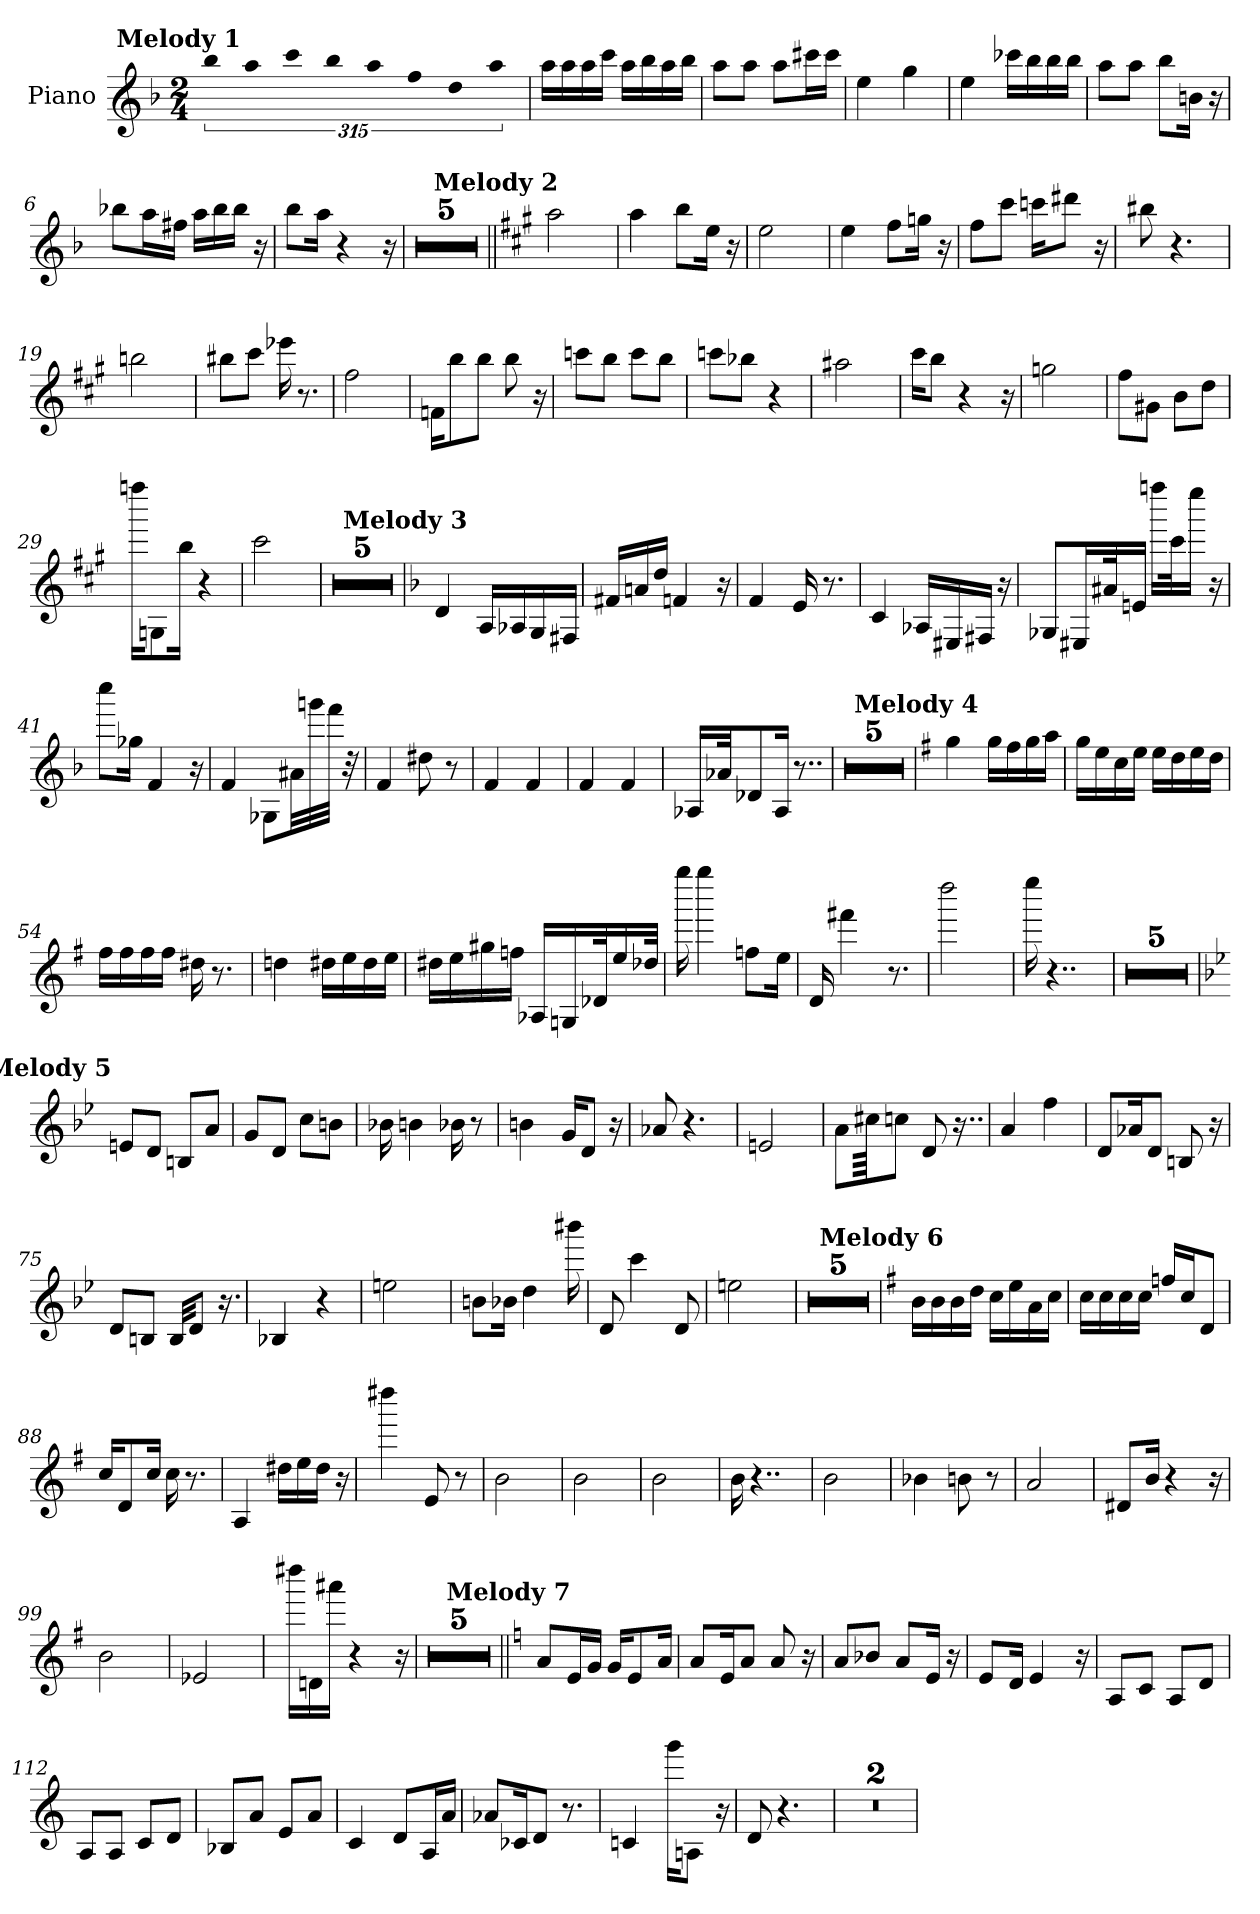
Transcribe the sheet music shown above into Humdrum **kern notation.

**kern
*part1
*staff1
*I"Piano
*I'Pno
*clefG2
*k[b-]
*F:
*M2/4
!!LO:REH:place=s1:b:enc=none:fs=14:t=Melody 1
=
!LO:N:vis=16
10080bb-\
!LO:N:vis=16
10080aa\
!LO:N:vis=16
10080ccc\
!LO:N:vis=16
10080bb-\
!LO:N:vis=16
10080aa\
!LO:N:vis=16
10080ff\
!LO:N:vis=16
10080dd\
!LO:N:vis=16
10080aa\
=1
16aa\LL
16aa\
16aa\
16ccc\JJ
16aa\LL
16bb-\
16aa\
16bb-\JJ
=2
8aa\L
8aa\J
8aa\L
16ccc#X\L
16ccc#\JJ
=3
4ee\
4gg\
=4
4ee\
16ccc-X\LL
16bb-\
16bb-\
16bb-\JJ
!!LO:LB:g=z
=5
8aa\L
8aa\J
8bb-\L
16bn\Jk
16r
=6
8bb-X\L
16aa\L
16ff#X\JJ
16aa\LL
16bb-\
16bb-\JJ
16r
=7
8bb-\L
16aa\Jk
4r
16r
=8
2r
=9
2r
=10
2r
=11
2r
=12
2r
!!LO:LB:g=z
!!LO:REH:place=s1:b:enc=none:fs=14:t=Melody 2
=13||
*k[f#c#g#]
*A:
2aa\
=14
4aa\
8bb\L
16ee\Jk
16r
=15
2ee\
=16
4ee\
8ff#\L
16ggn\Jk
16r
=17
8ff#\L
8ccc#\J
16cccn\KL
8ddd#X\J
16r
=18
8bb#X\
4.r
=19
2bbn\
=20
8bb#X\L
8ccc#\J
16eee-X\
8.r
!!LO:LB:g=z
=21
2ff#\
=22
16fn\KL
8bb\
8bb\J
8bb\
16r
=23
8cccn\L
8bb\J
8ccc\L
8bb\J
=24
8cccn\L
8bb-X\J
4r
=25
2aa#X\
=26
16ccc#\KL
8bb\J
4r
16r
=27
2ggn\
=28
8ff#\L
8g#X\J
8b\L
8dd\J
!!LO:LB:g=z
=29
16ffffn\KL
8Gn\
16bb\Jk
4r
=30
2ccc#\
=31
2r
=32
2r
=33
2r
=34
2r
=35
2r
!!LO:REH:place=s1:b:enc=none:fs=14:t=Melody 3
=36
*k[b-]
*F:
4d/
16A/LL
16A-X/
16G/
16F#X/JJ
=37
16f#X/LL
16an/
16dd/JJ
4fn/
16r
!!LO:LB:g=z
=38
4f/
16e/
8.r
=39
4c/
16A-X/LL
16E#X/
16F#X/JJ
16r
=40
8G-X/L
16E#X/L
32a#X/K
16en/JJ
16ffffn\LL
32ccc\K
16eeee\JJ
16r
=41
8cccc\L
16gg-X\Jk
4f/
16r
=42
4f/
8G-X\L
32a#X\LL
32gggn\
32fff\JJJ
32r
=43
4f/
8dd#X\
8r
!!LO:LB:g=z
=44
4f/
4f/
=45
4f/
4f/
=46
16A-X/LL
32a-X/JK
8d-X/
16A-/Jk
8..r
=47
2r
=48
2r
=49
2r
=50
2r
=51
2r
!!LO:REH:place=s1:b:enc=none:fs=14:t=Melody 4
=52
*k[f#]
*G:
4gg\
16gg\LL
16ff#\
16gg\
16aa\JJ
!!LO:LB:g=z
=53
16gg\LL
16ee\
16cc\
16ee\JJ
16ee\LL
16dd\
16ee\
16dd\JJ
=54
16ff#\LL
16ff#\
16ff#\
16ff#\JJ
16dd#X\
8.r
=55
4ddn\
16dd#X\LL
16ee\
16dd#\
16ee\JJ
=56
16dd#X\LL
16ee\
16gg#X\
16ffn\JJ
16A-X/LL
16Gn/
32d-X/K
16ee/
32dd-X/JJk
=57
16gggg\
4gggg\
8ffn\L
16ee\Jk
!!LO:LB:g=z
=58
16d/
4fff#X\
8.r
=59
2dddd\
=60
16eeee\
4..r
=61
2r
=62
2r
=63
2r
=64
2r
=65
2r
!!LO:REH:place=s1:b:enc=none:fs=14:t=Melody 5
=66
*k[b-e-]
*B-:
8en/L
8d/J
8Bn/L
8a/J
=67
8g/L
8d/J
8cc\L
8bn\J
!!LO:LB:g=z
=68
16b-X\
4bn\
16b-X\
8r
=69
4bn\
16g/KL
8d/J
16r
=70
8a-X/
4.r
=71
2en/
=72
8a\L
64cc#X\KKK
8ccn\J
8d/
16..r
=73
4a/
4ff\
!!LO:PB:g=z
=74
8d/L
16a-X/K
8d/J
8Bn/
16r
=75
8d/L
8Bn/J
32B/KKL
8d/J
16.r
=76
4B-X/
4r
=77
2een\
=78
8bn\L
16b-X\Jk
4dd\
16bbb#X\
=79
8d/
4ccc\
8d/
=80
2een\
=81
2r
!!LO:LB:g=z
=82
2r
=83
2r
=84
2r
=85
2r
!!LO:REH:place=s1:b:enc=none:fs=14:t=Melody 6
=86
*k[f#]
*G:
16b\LL
16b\
16b\
16dd\JJ
16cc\LL
16ee\
16a\
16cc\JJ
=87
16cc\LL
16cc\
16cc\
16cc\JJ
16ffn/LL
16cc/J
8d/J
=88
16cc/KL
8d/
16cc/Jk
16cc\
8.r
!!LO:LB:g=z
=89
4A/
16dd#X\LL
16ee\
16dd#\JJ
16r
=90
4dddd#X\
8e/
8r
=91
2b\
=92
2b\
=93
2b\
=94
16b\
4..r
=95
2b\
=96
4b-X\
8bn\
8r
=97
2a/
!!LO:LB:g=z
=98
8d#X/L
16b/Jk
4r
16r
=99
2b\
=100
2e-X/
=101
16dddd#X\LL
16dn\
16aaa#X\JJ
4r
16r
=102
2r
=103
2r
=104
2r
=105
2r
=106
2r
!!LO:LB:g=z
!!LO:REH:place=s1:b:enc=none:fs=14:t=Melody 7
=107||
*k[]
*C:
8a/L
16e/L
16g/JJ
16g/KL
8e/
16a/Jk
=108
8a/L
16e/K
8a/J
8a/
16r
=109
8a/L
8b-X/J
8a/L
16e/Jk
16r
=110
8e/L
16d/Jk
4e/
16r
=111
8A/L
8c/J
8A/L
8d/J
=112
8A/L
8A/J
8c/L
8d/J
=113
8B-X/L
8a/J
8e/L
8a/J
!!LO:LB:g=z
=114
4c/
8d/L
16A/L
16a/JJ
=115
8a-X/L
16c-X/K
8d/J
8.r
=116
4cn/
16ggg\KL
8An\J
16r
=117
8d/
4.r
=118
2r
=119
2r
=
*-
